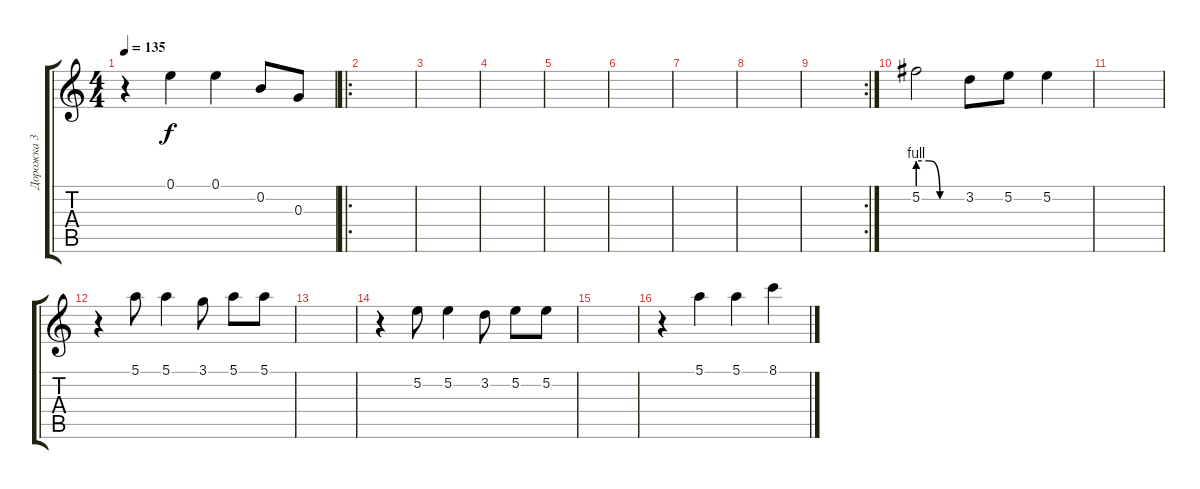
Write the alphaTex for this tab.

\track ("Дорожка 3" "Дорожка 3") {instrument distortionguitar}
\staff {score tabs}
\tuning (E4 B3 G3 D3 A2 E2) {hide}
\ts (4 4)
\tempo 135
\clef g2
\ks c
r.4{dy f} 0.1.4 0.1.4 0.2.8 0.3.8 |
\ro
|
|
|
|
|
|
|
\rc 2
|
5.2{be (custom 0 4 15 4 30 0 60 0)}.2 3.2.8 5.2.8 5.2.4 |
|
r.4 5.1.8 5.1.4 3.1.8 5.1.8 5.1.8 |
|
r.4 5.2.8 5.2.4 3.2.8 5.2.8 5.2.8 |
|
r.4 5.1.4 5.1.4 8.1.4
